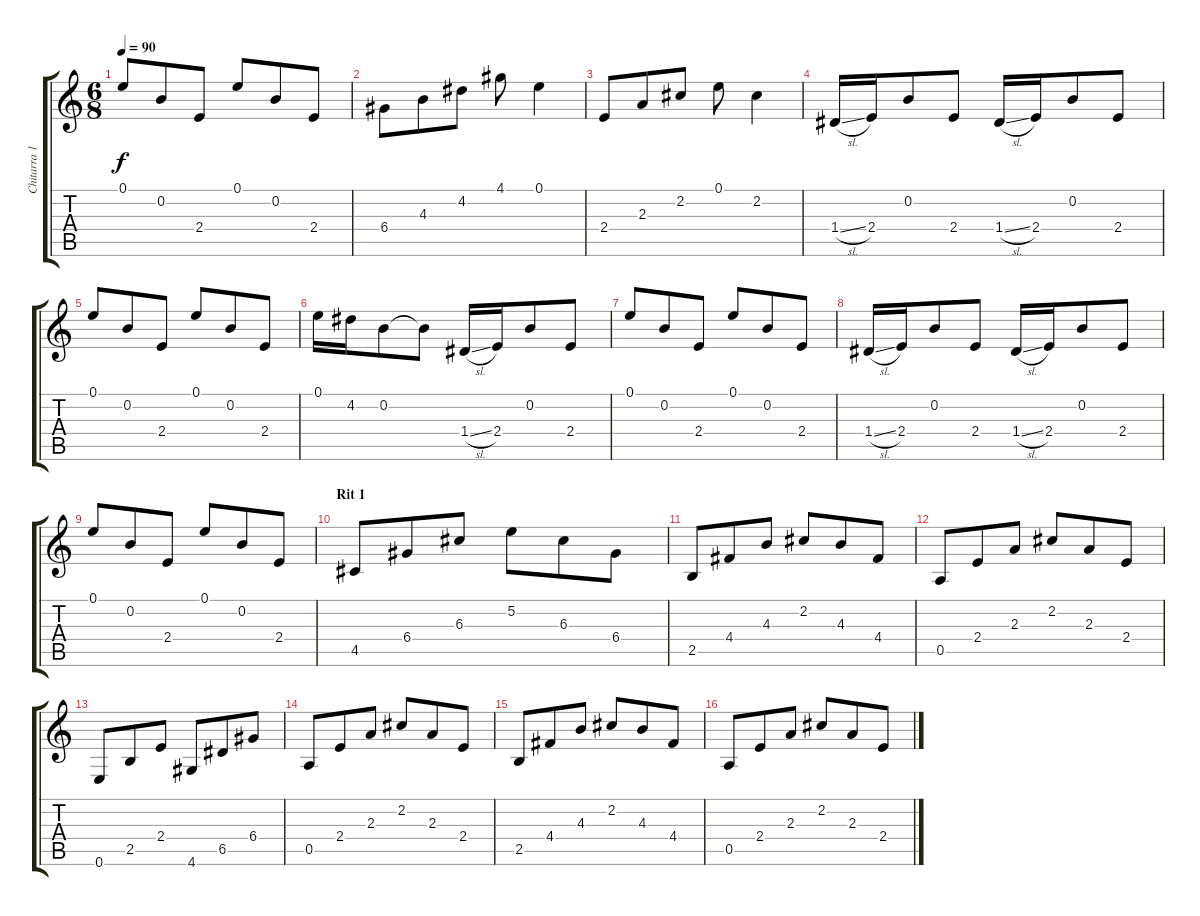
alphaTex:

\track ("Chitarra 1" "Chitarra 1") {instrument electricguitarclean}
\staff {score tabs}
\tuning (E4 B3 G3 D3 A2 E2) {hide}
\ts (6 8)
\tempo 90
\clef g2
\ks c
0.1.8{dy f} 0.2.8 2.4.8 0.1.8 0.2.8 2.4.8 |
6.4.8 4.3.8 4.2.8 4.1.8 0.1.4 |
2.4.8 2.3.8 2.2.8 0.1.8 2.2.4 |
1.4{sl}.16 2.4.16 0.2.8 2.4.8 1.4{sl}.16 2.4.16 0.2.8 2.4.8 |
0.1.8 0.2.8 2.4.8 0.1.8 0.2.8 2.4.8 |
0.1.16 4.2.16 0.2.8 0.2{t}.8 1.4{sl}.16 2.4.16 0.2.8 2.4.8 |
0.1.8 0.2.8 2.4.8 0.1.8 0.2.8 2.4.8 |
1.4{sl}.16 2.4.16 0.2.8 2.4.8 1.4{sl}.16 2.4.16 0.2.8 2.4.8 |
0.1.8 0.2.8 2.4.8 0.1.8 0.2.8 2.4.8 |
\section ("" "Rit 1")
4.5.8 6.4.8 6.3.8 5.2.8 6.3.8 6.4.8 |
2.5.8 4.4.8 4.3.8 2.2.8 4.3.8 4.4.8 |
0.5.8 2.4.8 2.3.8 2.2.8 2.3.8 2.4.8 |
0.6.8 2.5.8 2.4.8 4.6.8 6.5.8 6.4.8 |
0.5.8 2.4.8 2.3.8 2.2.8 2.3.8 2.4.8 |
2.5.8 4.4.8 4.3.8 2.2.8 4.3.8 4.4.8 |
0.5.8 2.4.8 2.3.8 2.2.8 2.3.8 2.4.8
